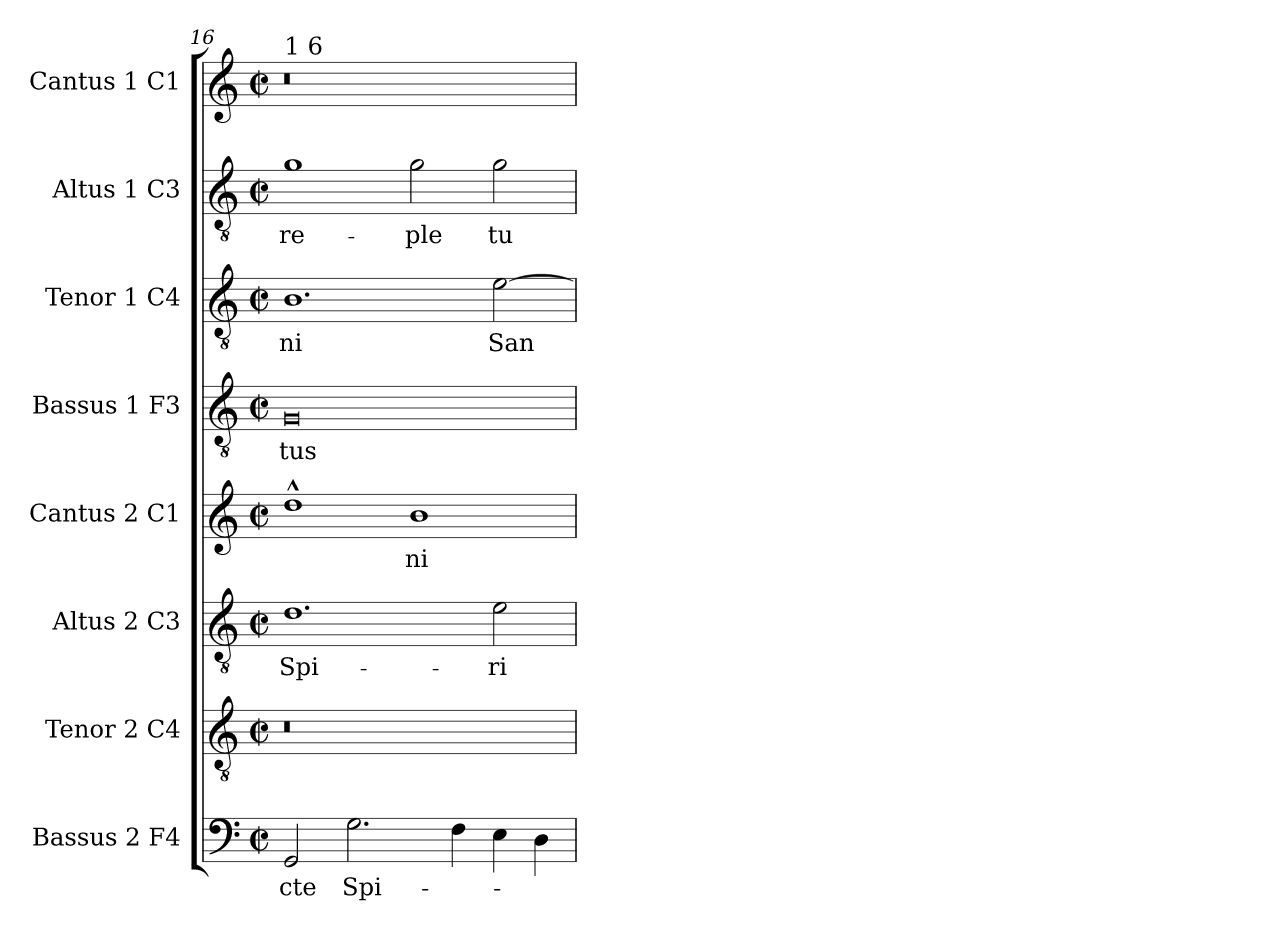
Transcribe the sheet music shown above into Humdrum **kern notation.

**kern	**text	**kern	**kern	**text	**kern	**text	**kern	**text	**kern	**text	**kern	**text	**kern
*part8	*part8	*part7	*part6	*part6	*part5	*part5	*part4	*part4	*part3	*part3	*part2	*part2	*part1
*staff8	*staff8	*staff7	*staff6	*staff6	*staff5	*staff5	*staff4	*staff4	*staff3	*staff3	*staff2	*staff2	*staff1
*I"Bassus 2  F4	*	*I"Tenor 2  C4	*I"Altus 2  C3	*	*I"Cantus 2  C1	*	*I"Bassus 1  F3	*	*I"Tenor 1  C4	*	*I"Altus 1  C3	*	*I"Cantus 1  C1
*I'B2	*	*I'T2	*I'A2	*	*I'C2	*	*I'B1	*	*I'T1	*	*I'A1	*	*I'C1
!!LO:LB:g=z
*clefF4	*	*clefGv2	*clefGv2	*	*clefG2	*	*clefGv2	*	*clefGv2	*	*clefGv2	*	*clefG2
*M2/2	*	*M2/2	*M2/2	*	*M2/2	*	*M2/2	*	*M2/2	*	*M2/2	*	*M2/2
*met(c|)	*	*met(c|)	*met(c|)	*	*met(c|)	*	*met(c|)	*	*met(c|)	*	*met(c|)	*	*met(c|)
=16	=16	=16	=16	=16	=16	=16	=16	=16	=16	=16	=16	=16	=16
!	!	!	!	!	!	!	!	!	!	!	!	!	!LO:TX:a:t=1 6
!	!LO:LY:b:cj	!	!	!LO:LY:b:cj	!	!	!	!LO:LY:b:cj	!	!LO:LY:b:cj	!	!LO:LY:b:cj	!
2GG/	-cte	0r	1.d	Spi-	1dd^^>	.	0G	-tus	1.B	-ni	1g	re-	0r
!	!LO:LY:b	!	!	!	!	!	!	!	!	!	!	!	!
2.G\	Spi-	.	.	.	.	.	.	.	.	.	.	.	.
!	!	!	!	!	!	!LO:LY:b:cj	!	!	!	!	!	!LO:LY:b:cj	!
.	.	.	.	.	1b	-ni	.	.	.	.	2g\	-ple	.
4F\	.	.	.	.	.	.	.	.	.	.	.	.	.
!	!	!	!	!LO:LY:b:cj	!	!	!	!	!	!LO:LY:b:cj	!	!LO:LY:b:cj	!
4E\	.	.	2e\	-ri-	.	.	.	.	[>2e\	San-	2g\	tu-	.
4D\	.	.	.	.	.	.	.	.	.	.	.	.	.
=	=	=	=	=	=	=	=	=	=	=	=	=	=
*-	*-	*-	*-	*-	*-	*-	*-	*-	*-	*-	*-	*-	*-
